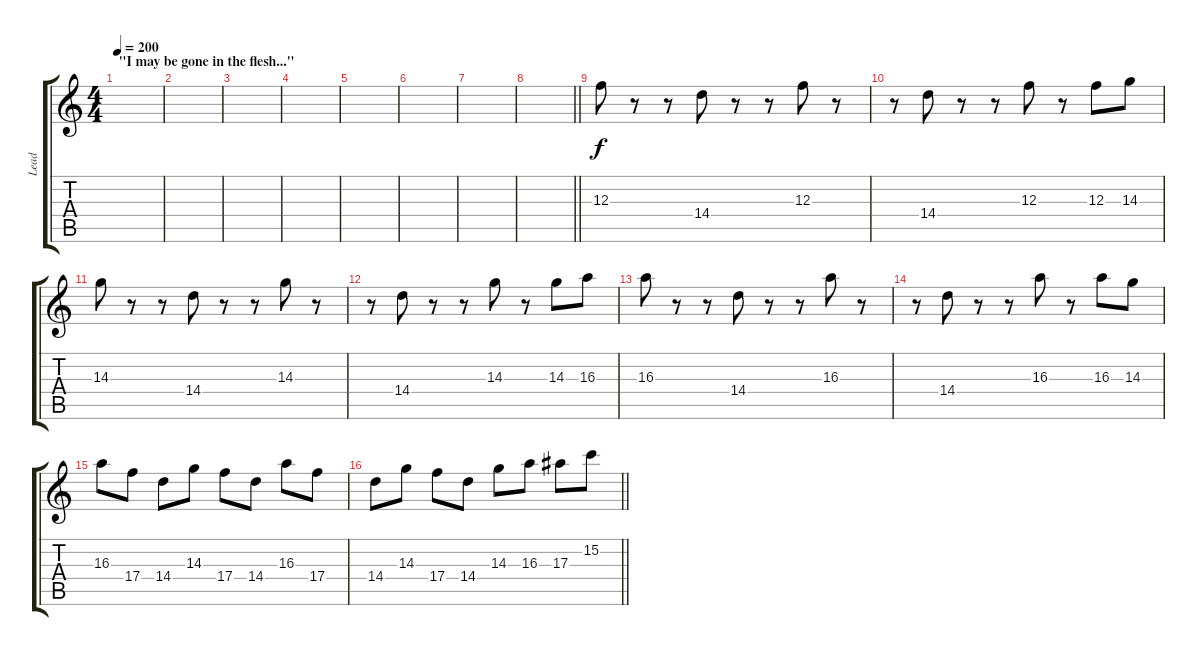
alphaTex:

\track ("Lead" "Lead") {instrument distortionguitar}
\staff {score tabs}
\tuning (D4 A3 F3 C3 G2 D2) {hide}
\ts (4 4)
\section ("" "\"I may be gone in the flesh...\"")
\tempo 200
\clef g2
\ks c
|
|
|
|
|
|
|
\barLineRight lightlight
|
12.3.8 r.8 r.8 14.4.8 r.8 r.8 12.3.8 r.8 |
r.8 14.4.8 r.8 r.8 12.3.8 r.8 12.3.8 14.3.8 |
14.3.8 r.8 r.8 14.4.8 r.8 r.8 14.3.8 r.8 |
r.8 14.4.8 r.8 r.8 14.3.8 r.8 14.3.8 16.3.8 |
16.3.8 r.8 r.8 14.4.8 r.8 r.8 16.3.8 r.8 |
r.8 14.4.8 r.8 r.8 16.3.8 r.8 16.3.8 14.3.8 |
16.3.8 17.4.8 14.4.8 14.3.8 17.4.8 14.4.8 16.3.8 17.4.8 |
\barLineRight lightlight
14.4.8 14.3.8 17.4.8 14.4.8 14.3.8 16.3.8 17.3.8 15.2.8
